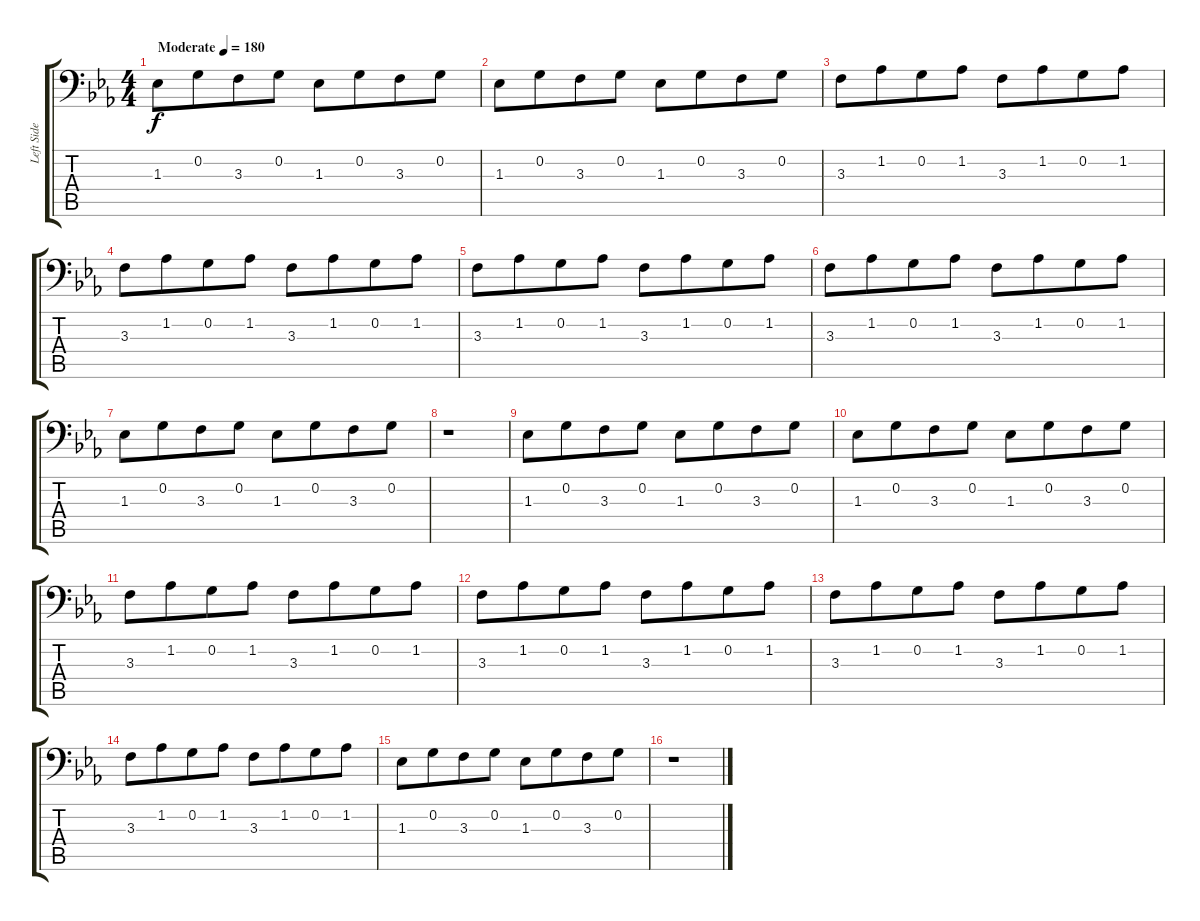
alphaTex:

\track ("Left Side (R. H. Piano)" "Left Side ") {instrument acousticguitarsteel}
\staff {score tabs}
\tuning (C3 G2 D2 A1 E1 B0) {hide}
\ts (4 4)
\tempo (180 "Moderate")
\clef f4
\ks eb
1.3.8{dy f instrument acousticguitarsteel} 0.2.8{beam merge} 3.3.8 0.2.8 1.3.8 0.2.8{beam merge} 3.3.8 0.2.8 |
1.3.8 0.2.8{beam merge} 3.3.8 0.2.8 1.3.8 0.2.8{beam merge} 3.3.8 0.2.8 |
3.3.8 1.2.8{beam merge} 0.2.8 1.2.8 3.3.8 1.2.8{beam merge} 0.2.8 1.2.8 |
3.3.8 1.2.8{beam merge} 0.2.8 1.2.8 3.3.8 1.2.8{beam merge} 0.2.8 1.2.8 |
3.3.8 1.2.8{beam merge} 0.2.8 1.2.8 3.3.8 1.2.8{beam merge} 0.2.8 1.2.8 |
3.3.8 1.2.8{beam merge} 0.2.8 1.2.8 3.3.8 1.2.8{beam merge} 0.2.8 1.2.8 |
1.3.8 0.2.8{beam merge} 3.3.8 0.2.8 1.3.8 0.2.8{beam merge} 3.3.8 0.2.8 |
r.1 |
1.3.8 0.2.8{beam merge} 3.3.8 0.2.8 1.3.8 0.2.8{beam merge} 3.3.8 0.2.8 |
1.3.8 0.2.8{beam merge} 3.3.8 0.2.8 1.3.8 0.2.8{beam merge} 3.3.8 0.2.8 |
3.3.8 1.2.8{beam merge} 0.2.8 1.2.8 3.3.8 1.2.8{beam merge} 0.2.8 1.2.8 |
3.3.8 1.2.8{beam merge} 0.2.8 1.2.8 3.3.8 1.2.8{beam merge} 0.2.8 1.2.8 |
3.3.8 1.2.8{beam merge} 0.2.8 1.2.8 3.3.8 1.2.8{beam merge} 0.2.8 1.2.8 |
3.3.8 1.2.8{beam merge} 0.2.8 1.2.8 3.3.8 1.2.8{beam merge} 0.2.8 1.2.8 |
1.3.8 0.2.8{beam merge} 3.3.8 0.2.8 1.3.8 0.2.8{beam merge} 3.3.8 0.2.8 |
r.1
